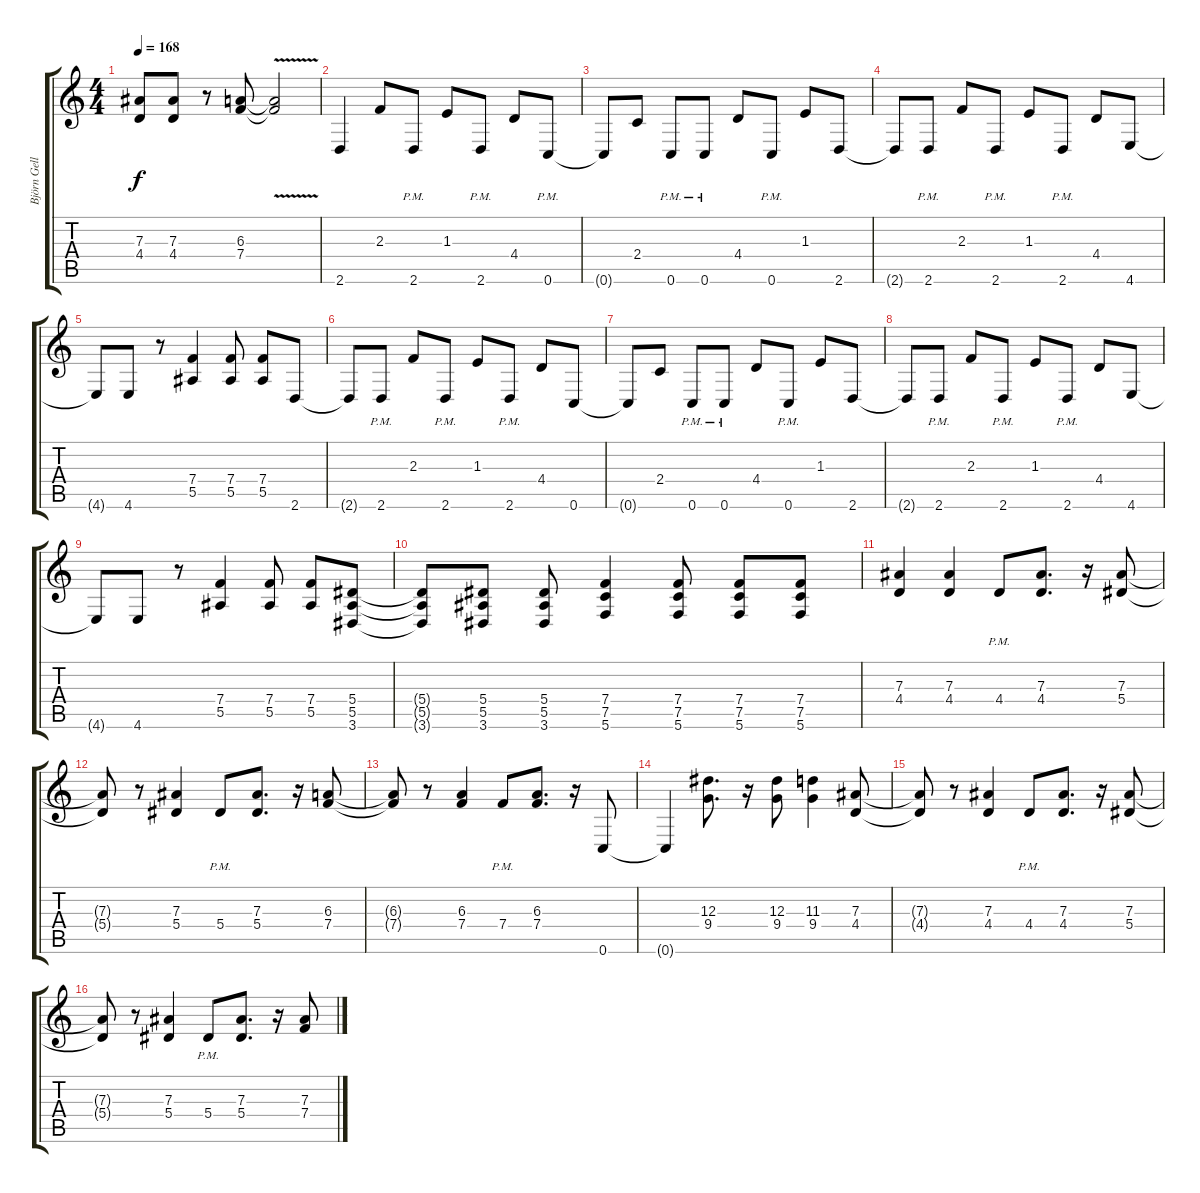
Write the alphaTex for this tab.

\track ("Björn Gellotte" "Björn Gell") {instrument distortionguitar}
\staff {score tabs}
\tuning (C4 G3 Eb3 Bb2 F2 C2) {hide}
\ts (4 4)
\tempo 168
\clef g2
\ks c
(7.3{t} 4.4{t}).8{dy f} (7.3 4.4).8 r.8 (6.3 7.4).8 (6.3{v t} 7.4{v t}).2 |
2.6.4 2.3.8 2.6{pm}.8 1.3.8 2.6{pm}.8 4.4.8 0.6{pm}.8 |
0.6{t}.8 2.4.8 0.6{pm}.8 0.6{pm}.8 4.4.8 0.6{pm}.8 1.3.8 2.6.8 |
2.6{t}.8 2.6{pm}.8 2.3.8 2.6{pm}.8 1.3.8 2.6{pm}.8 4.4.8 4.6.8 |
4.6{t}.8 4.6.8 r.8 (7.4 5.5).4 (7.4 5.5).8 (7.4 5.5).8 2.6.8 |
2.6{t}.8 2.6{pm}.8 2.3.8 2.6{pm}.8 1.3.8 2.6{pm}.8 4.4.8 0.6.8 |
0.6{t}.8 2.4.8 0.6{pm}.8 0.6{pm}.8 4.4.8 0.6{pm}.8 1.3.8 2.6.8 |
2.6{t}.8 2.6{pm}.8 2.3.8 2.6{pm}.8 1.3.8 2.6{pm}.8 4.4.8 4.6.8 |
4.6{t}.8 4.6.8 r.8 (7.4 5.5).4 (7.4 5.5).8 (7.4 5.5).8 (5.4 5.5 3.6).8 |
(5.4{t} 5.5{t} 3.6{t}).8 (5.4 5.5 3.6).8 (5.4 5.5 3.6).8 (7.4 7.5 5.6).4 (7.4 7.5 5.6).8 (7.4 7.5 5.6).8 (7.4 7.5 5.6).8 |
(7.3 4.4).4{balance 8} (7.3 4.4).4 4.4{pm}.8 (7.3 4.4).8{d} r.16 (7.3 5.4).8 |
(7.3{t} 5.4{t}).8 r.8 (7.3 5.4).4 5.4{pm}.8 (7.3 5.4).8{d} r.16 (6.3 7.4).8 |
(6.3{t} 7.4{t}).8 r.8 (6.3 7.4).4 7.4{pm}.8 (6.3 7.4).8{d} r.16 0.6.8 |
0.6{t}.4 (12.3 9.4).8{d} r.16 (12.3 9.4).8 (11.3 9.4).4 (7.3 4.4).8 |
(7.3{t} 4.4{t}).8 r.8 (7.3 4.4).4 4.4{pm}.8 (7.3 4.4).8{d} r.16 (7.3 5.4).8 |
(7.3{t} 5.4{t}).8 r.8 (7.3 5.4).4 5.4{pm}.8 (7.3 5.4).8{d} r.16 (7.3{h} 7.4).8
